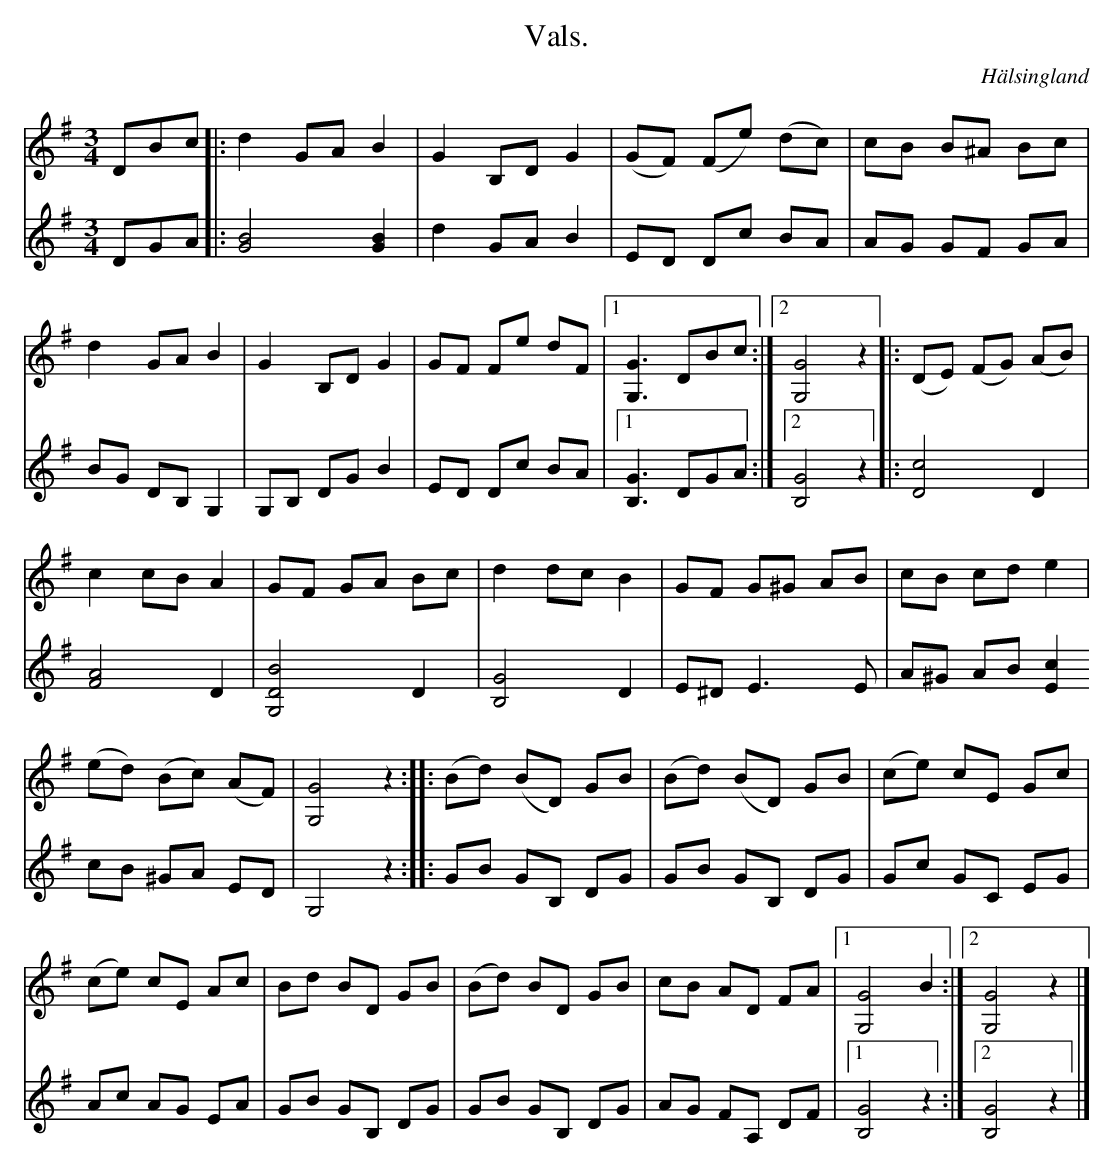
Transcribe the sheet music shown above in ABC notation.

X:1
T:Vals.
O:Hälsingland
L:1/8
M:3/4
K:G
V:1
DBc |: d2 GA B2 | G2 B,D G2 | (GF) (Fe) (dc) | cB B^A Bc |
d2 GA B2 | G2 B,D G2 | GF Fe dF |1 [G3G,3] DBc :|2 [G4G,4] z2 |: (DE) (FG) (AB) |
c2 cB A2 | GF GA Bc | d2 dc B2 | GF G^G AB | cB cd e2 |
(ed) (Bc) (AF) | [G4G,4] z2 :: (Bd) (BD) GB | (Bd) (BD) GB | (ce) cE Gc |
(ce) cE Ac | Bd BD GB | (Bd) BD GB | cB AD FA |1 [G4G,4] B2 :|2 [G4G,4] z2 |]
V:2
DGA |: [G4B4] [G2B2] | d2 GA B2 | ED Dc BA | AG GF GA |
BG DB, G,2 | G,B, DG B2 | ED Dc BA |1 [G3B,3] DGA :|2 [G4B,4] z2 |: [c4D4] D2 |
[F4A4] D2 | [B4D4G,4] D2 | [G4B,4] D2 | E^D E3 E | A^G AB [E2c2]
cB ^GA ED | G,4 z2 :: GB GB, DG | GB GB, DG |  Gc GC EG |
Ac AG EA | GB GB, DG | GB GB, DG | AG FA, DF |1 [G4B,4] z2 :|2 [G4B,4] z2 |]
